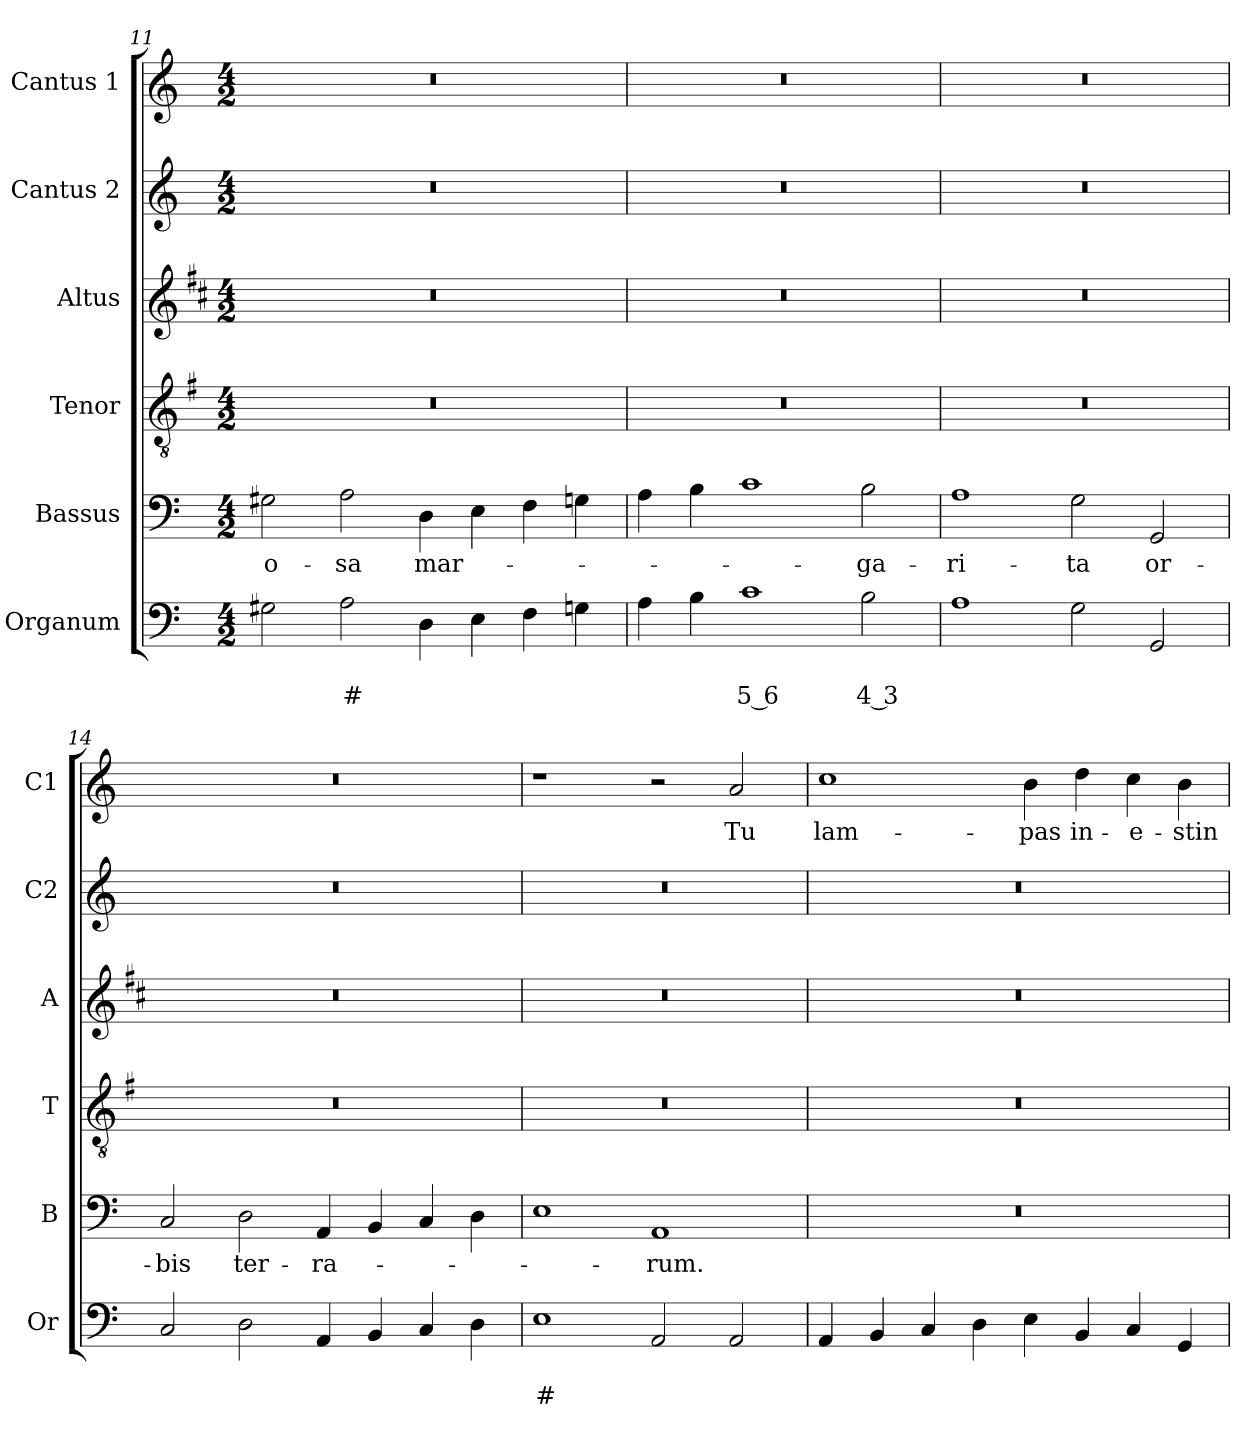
**kern	**text	**text	**kern	**text	**kern	**kern	**kern	**kern	**text
*part6	*part6	*part6	*part5	*part5	*part4	*part3	*part2	*part1	*part1
*staff6	*staff6	*staff6	*staff5	*staff5	*staff4	*staff3	*staff2	*staff1	*staff1
*I"Organum	*	*	*I"Bassus	*	*I"Tenor	*I"Altus	*I"Cantus 2	*I"Cantus 1	*
*I'Or	*	*	*I'B	*	*I'T	*I'A	*I'C2	*I'C1	*
*clefF4	*	*	*clefF4	*	*clefGv2	*clefG2	*clefG2	*clefG2	*
*	*	*	*	*	*ITrd4c7	*ITrd1c2	*	*	*
*k[]	*	*	*k[]	*	*k[]	*k[]	*k[]	*k[]	*
*C:	*	*	*C:	*	*C:	*C:	*C:	*C:	*
*M4/2	*	*	*M4/2	*	*M4/2	*M4/2	*M4/2	*M4/2	*
=11	=11	=11	=11	=11	=11	=11	=11	=11	=11
!	!	!	!	!LO:LY:b	!	!	!	!	!
2G#X\	.	.	2G#X\	-o-	0r	0r	0r	0r	.
!	!	!LO:LY:b	!	!LO:LY:b	!	!	!	!	!
2A\	.	#	2A\	-sa	.	.	.	.	.
!	!	!	!	!LO:LY:b	!	!	!	!	!
4D\	.	.	4D\	mar-	.	.	.	.	.
4E\	.	.	4E\	.	.	.	.	.	.
4F\	.	.	4F\	.	.	.	.	.	.
4Gn\	.	.	4Gn\	.	.	.	.	.	.
=12	=12	=12	=12	=12	=12	=12	=12	=12	=12
4A\	.	.	4A\	.	0r	0r	0r	0r	.
4B\	.	.	4B\	.	.	.	.	.	.
!	!	!LO:LY:b	!	!	!	!	!	!	!
1c	.	5 6	1c	.	.	.	.	.	.
!	!	!LO:LY:b	!	!LO:LY:b	!	!	!	!	!
2B\	.	4 3	2B\	-ga-	.	.	.	.	.
=13	=13	=13	=13	=13	=13	=13	=13	=13	=13
!	!	!	!	!LO:LY:b	!	!	!	!	!
1A	.	.	1A	-ri-	0r	0r	0r	0r	.
!	!	!	!	!LO:LY:b	!	!	!	!	!
2G\	.	.	2G\	-ta	.	.	.	.	.
!	!	!	!	!LO:LY:b	!	!	!	!	!
2GG/	.	.	2GG/	or-	.	.	.	.	.
=14	=14	=14	=14	=14	=14	=14	=14	=14	=14
!	!	!	!	!LO:LY:b	!	!	!	!	!
2C/	.	.	2C/	-bis	0r	0r	0r	0r	.
!	!	!	!	!LO:LY:b	!	!	!	!	!
2D\	.	.	2D\	ter-	.	.	.	.	.
!	!	!	!	!LO:LY:b	!	!	!	!	!
4AA/	.	.	4AA/	-ra-	.	.	.	.	.
4BB/	.	.	4BB/	.	.	.	.	.	.
4C/	.	.	4C/	.	.	.	.	.	.
4D\	.	.	4D\	.	.	.	.	.	.
!!LO:PB:g=z
=15	=15	=15	=15	=15	=15	=15	=15	=15	=15
!	!	!LO:LY:b	!	!	!	!	!	!	!
1E	.	#	1E	.	0r	0r	0r	1r	.
!	!	!	!	!LO:LY:b	!	!	!	!	!
2AA/	.	.	1AA	-rum.	.	.	.	2r	.
!	!	!	!	!	!	!	!	!	!LO:LY:b
2AA/	.	.	.	.	.	.	.	2a/	Tu
=16	=16	=16	=16	=16	=16	=16	=16	=16	=16
!	!	!	!	!	!	!	!	!	!LO:LY:b
4AA/	.	.	0r	.	0r	0r	0r	1cc	lam-
4BB/	.	.	.	.	.	.	.	.	.
4C/	.	.	.	.	.	.	.	.	.
4D\	.	.	.	.	.	.	.	.	.
!	!	!	!	!	!	!	!	!	!LO:LY:b
4E\	.	.	.	.	.	.	.	4b\	-pas
!	!	!	!	!	!	!	!	!	!LO:LY:b
4BB/	.	.	.	.	.	.	.	4dd\	in-
!	!	!	!	!	!	!	!	!	!LO:LY:b
4C/	.	.	.	.	.	.	.	4cc\	-e-
!	!	!	!	!	!	!	!	!	!LO:LY:b
4GG/	.	.	.	.	.	.	.	4b\	-stin-
=	=	=	=	=	=	=	=	=	=
*-	*-	*-	*-	*-	*-	*-	*-	*-	*-
